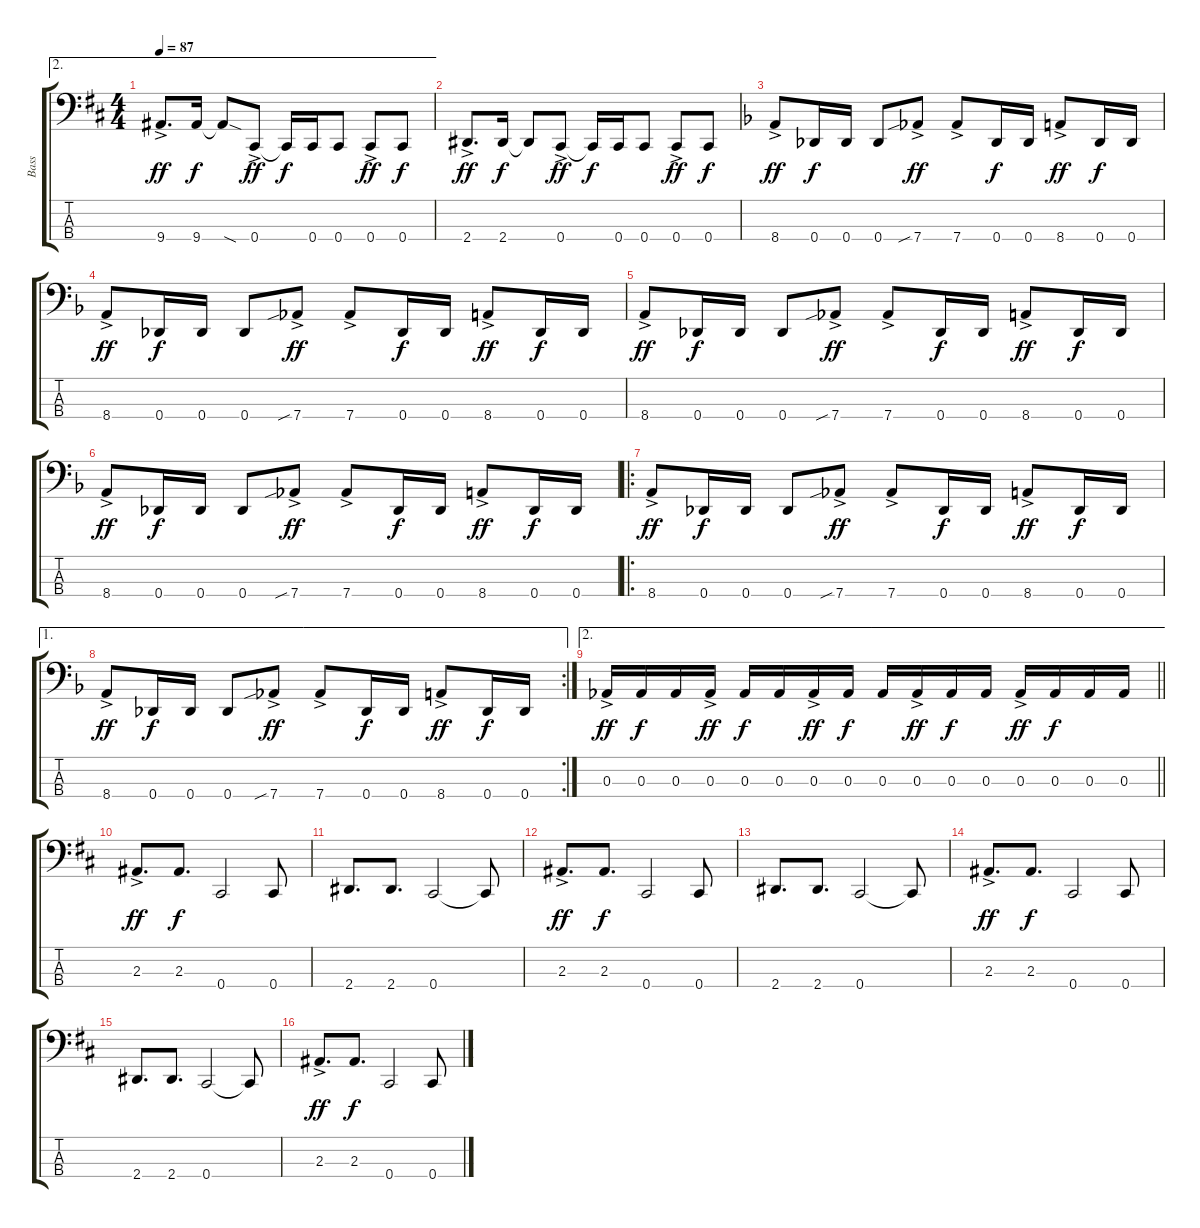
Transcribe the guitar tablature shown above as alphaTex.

\track ("Bass" "Bass") {instrument electricbassfinger}
\staff {score tabs}
\tuning (Gb2 Db2 Ab1 Db1) {hide}
\ae 2
\ts (4 4)
\tempo 87
\clef f4
\ks d
9.4{ac}.8{d dy ff} 9.4.16{dy f} 9.4{sod t}.8 0.4{ac}.8{dy ff} 0.4{t}.16{dy f} 0.4.16 0.4.8 0.4{ac}.8{dy ff} 0.4.8{dy f} |
2.4{ac}.8{d dy ff} 2.4.16{dy f} 2.4{t}.8 0.4{ac}.8{dy ff} 0.4{t}.16{dy f} 0.4.16 0.4.8 0.4{ac}.8{dy ff} 0.4.8{dy f} |
\ks f
8.4{ac}.8{dy ff} 0.4.16{dy f} 0.4.16 0.4.8 7.4{sib ac}.8{dy ff} 7.4{ac}.8 0.4.16{dy f} 0.4.16 8.4{ac}.8{dy ff} 0.4.16{dy f} 0.4.16 |
8.4{ac}.8{dy ff} 0.4.16{dy f} 0.4.16 0.4.8 7.4{sib ac}.8{dy ff} 7.4{ac}.8 0.4.16{dy f} 0.4.16 8.4{ac}.8{dy ff} 0.4.16{dy f} 0.4.16 |
8.4{ac}.8{dy ff} 0.4.16{dy f} 0.4.16 0.4.8 7.4{sib ac}.8{dy ff} 7.4{ac}.8 0.4.16{dy f} 0.4.16 8.4{ac}.8{dy ff} 0.4.16{dy f} 0.4.16 |
8.4{ac}.8{dy ff} 0.4.16{dy f} 0.4.16 0.4.8 7.4{sib ac}.8{dy ff} 7.4{ac}.8 0.4.16{dy f} 0.4.16 8.4{ac}.8{dy ff} 0.4.16{dy f} 0.4.16 |
\ro
8.4{ac}.8{dy ff} 0.4.16{dy f} 0.4.16 0.4.8 7.4{sib ac}.8{dy ff} 7.4{ac}.8 0.4.16{dy f} 0.4.16 8.4{ac}.8{dy ff} 0.4.16{dy f} 0.4.16 |
\ae 1
\rc 2
8.4{ac}.8{dy ff} 0.4.16{dy f} 0.4.16 0.4.8 7.4{sib ac}.8{dy ff} 7.4{ac}.8 0.4.16{dy f} 0.4.16 8.4{ac}.8{dy ff} 0.4.16{dy f} 0.4.16 |
\ae 2
\barLineRight lightlight
0.3{ac}.16{dy ff} 0.3.16{dy f} 0.3.16 0.3{ac}.16{dy ff} 0.3.16{dy f} 0.3.16 0.3{ac}.16{dy ff} 0.3.16{dy f} 0.3.16 0.3{ac}.16{dy ff} 0.3.16{dy f} 0.3.16 0.3{ac}.16{dy ff} 0.3.16{dy f} 0.3.16 0.3.16 |
\ks d
2.3{ac}.8{d dy ff} 2.3.8{d dy f} 0.4.2 0.4.8 |
2.4.8{d} 2.4.8{d} 0.4.2 0.4{t}.8 |
2.3{ac}.8{d dy ff} 2.3.8{d dy f} 0.4.2 0.4.8 |
2.4.8{d} 2.4.8{d} 0.4.2 0.4{t}.8 |
2.3{ac}.8{d dy ff} 2.3.8{d dy f} 0.4.2 0.4.8 |
2.4.8{d} 2.4.8{d} 0.4.2 0.4{t}.8 |
2.3{ac}.8{d dy ff} 2.3.8{d dy f} 0.4.2 0.4.8
